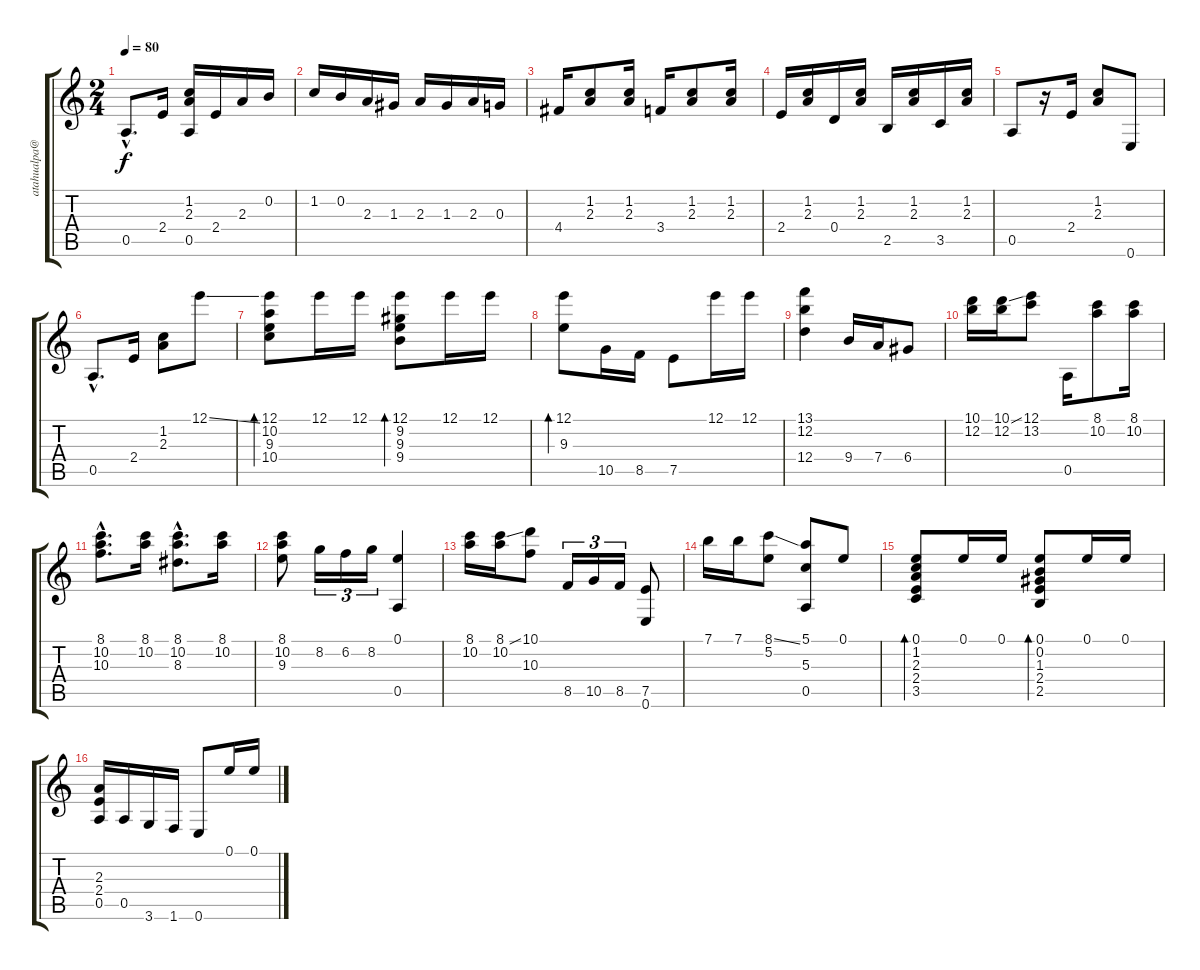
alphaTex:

\track ("" "atahualpa@") {instrument acousticguitarnylon}
\staff {score tabs}
\tuning (E4 B3 G3 D3 A2 E2) {hide}
\ts (2 4)
\tempo 80
\clef g2
\ks c
0.5{hac}.8{d dy f} 2.4.16 (1.2 2.3 0.5).16 2.4.16 2.3.16 0.2.16 |
1.2.16 0.2.16 2.3.16 1.3.16 2.3.16 1.3.16 2.3.16 0.3.16 |
4.4.16 (1.2 2.3).8 (1.2 2.3).16 3.4.16 (1.2 2.3).8 (1.2 2.3).16 |
2.4.16 (1.2 2.3).16 0.4.16 (1.2 2.3).16 2.5.16 (1.2 2.3).16 3.5.16 (1.2 2.3).16 |
0.5.8 r.16 2.4.16 (1.2 2.3).8 0.6.8 |
0.5{hac}.8{d} 2.4.16 (1.2 2.3).8 12.1{ss}.8 |
(12.1 10.2 9.3 10.4).8{bd 120} 12.1.16 12.1.16 (12.1 9.2 9.3 9.4).8{bd 120} 12.1.16 12.1.16 |
(12.1 9.3).8{bd 120} 10.5.16 8.5.16 7.5.8 12.1.16 12.1.16 |
(13.1 12.2 12.4).4 9.4.16 7.4.16 6.4.8 |
(10.1 12.2).16 (10.1{ss} 12.2).16 (12.1 13.2).8 0.5.16 (8.1 10.2).8 (8.1 10.2).16 |
(8.1{hac} 10.2{hac} 10.3{hac}).8{d} (8.1 10.2).16 (8.1{hac} 10.2{hac} 8.3{hac}).8{d} (8.1 10.2).16 |
(8.1 10.2 9.3).8 8.2.16{tu (3 2)} 6.2.16{tu (3 2)} 8.2.16{tu (3 2)} (0.1 0.5).4 |
(8.1 10.2).16 (8.1{ss} 10.2).16 (10.1 10.3).8 8.5.16{tu (3 2)} 10.5.16{tu (3 2)} 8.5.16{tu (3 2)} (7.5 0.6).8 |
7.1.16 7.1.16 (8.1{ss} 5.2).8 (5.1 5.3 0.5).8 0.1.8 |
(0.1 1.2 2.3 2.4 3.5).8{bd 120} 0.1.16 0.1.16 (0.1 0.2 1.3 2.4 2.5).8{bd 120} 0.1.16 0.1.16 |
(2.3 2.4 0.5).16 0.5.16 3.6.16 1.6.16 0.6.8 0.1.16 0.1.16
